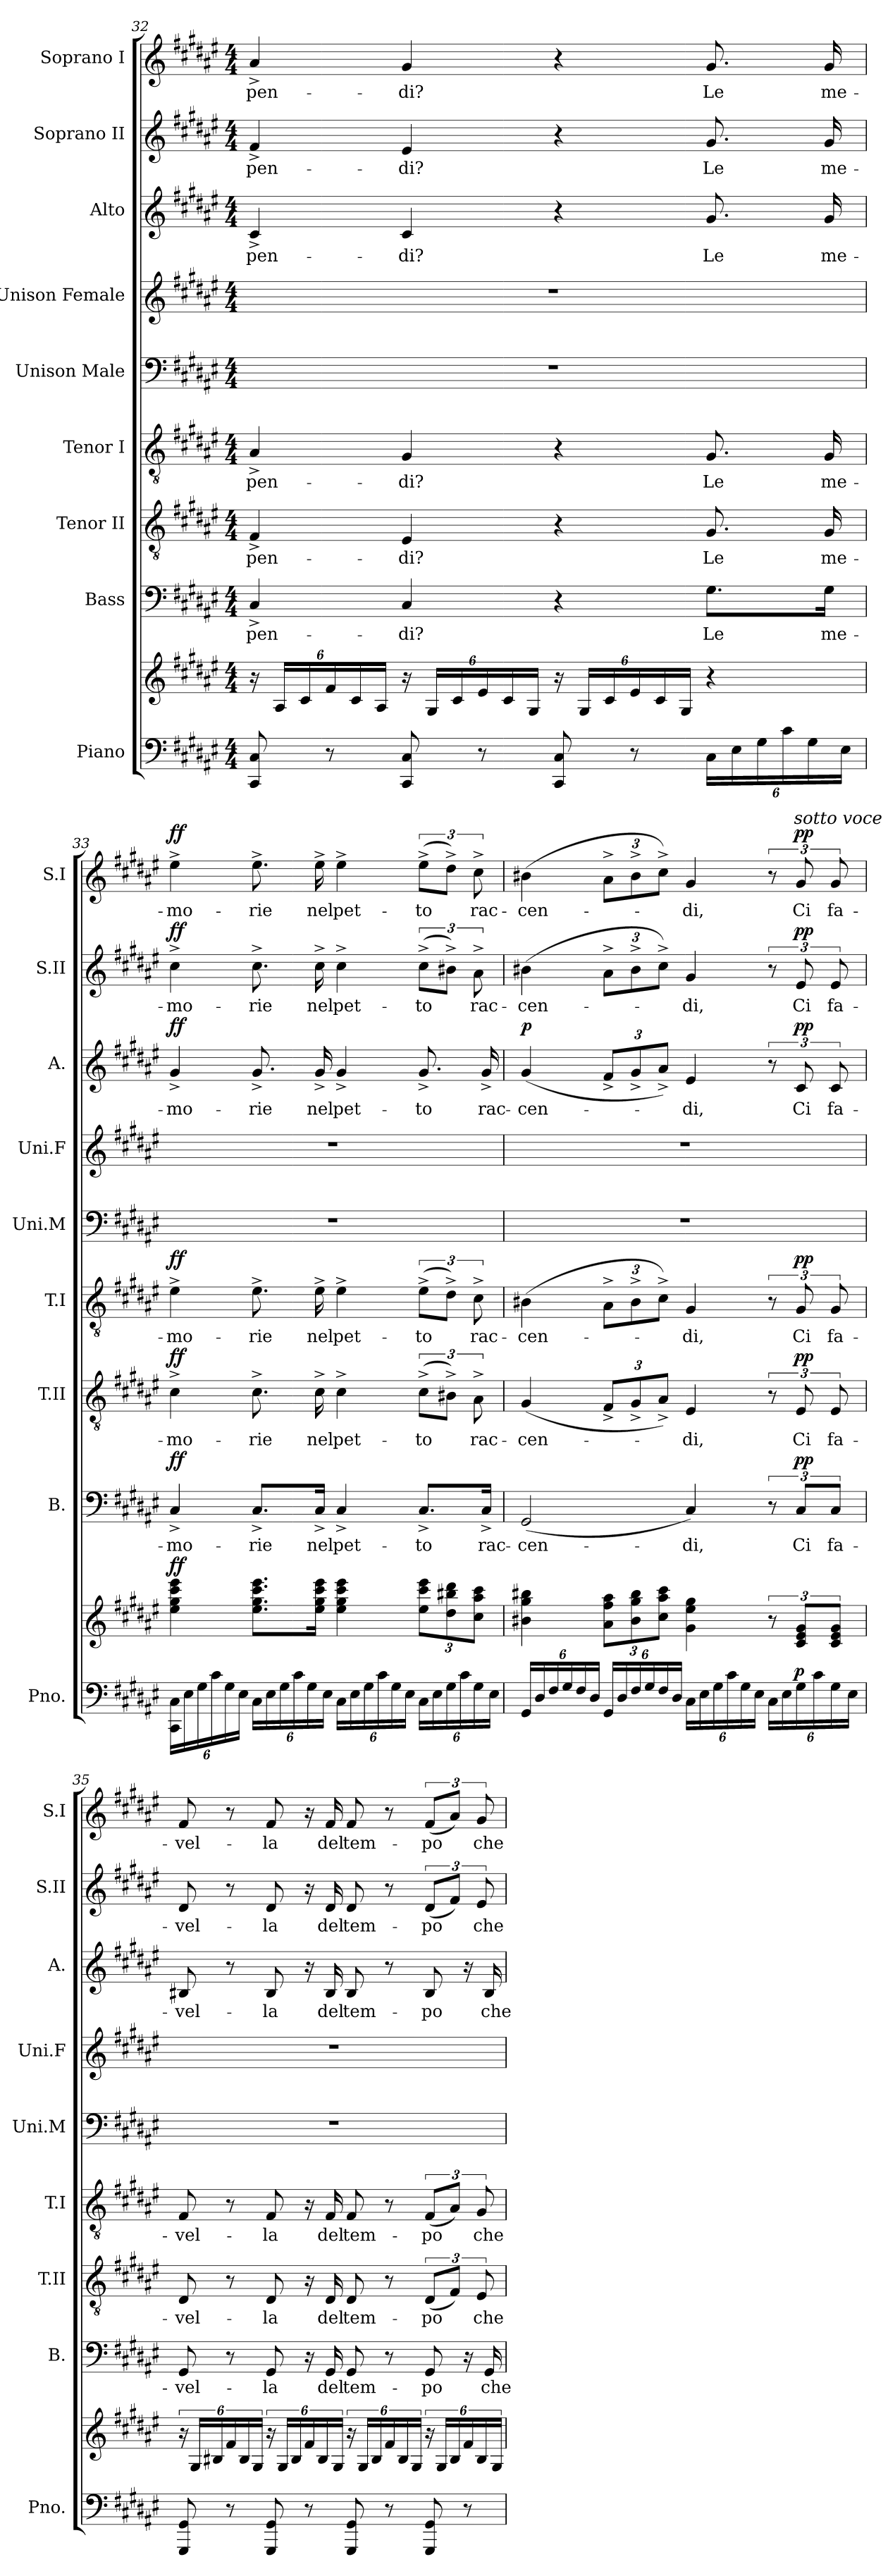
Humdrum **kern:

**kern	**kern	**dynam	**kern	**text	**dynam	**kern	**text	**dynam	**kern	**text	**dynam	**kern	**kern	**kern	**text	**dynam	**kern	**text	**dynam	**kern	**text	**dynam
*part9	*part9	*part9	*part8	*part8	*part8	*part7	*part7	*part7	*part6	*part6	*part6	*part5	*part4	*part3	*part3	*part3	*part2	*part2	*part2	*part1	*part1	*part1
*staff10	*staff9	*staff9/10	*staff8	*staff8	*staff8	*staff7	*staff7	*staff7	*staff6	*staff6	*staff6	*staff5	*staff4	*staff3	*staff3	*staff3	*staff2	*staff2	*staff2	*staff1	*staff1	*staff1
*I"Piano	*	*	*I"Bass	*	*	*I"Tenor II	*	*	*I"Tenor I	*	*	*I"Unison Male	*I"Unison Female	*I"Alto	*	*	*I"Soprano II	*	*	*I"Soprano I	*	*
*I'Pno.	*	*	*I'B.	*	*	*I'T.II	*	*	*I'T.I	*	*	*I'Uni.M	*I'Uni.F	*I'A.	*	*	*I'S.II	*	*	*I'S.I	*	*
!!LO:PB:g=z
*clefF4	*clefG2	*	*clefF4	*	*	*clefGv2	*	*	*clefGv2	*	*	*clefF4	*clefG2	*clefG2	*	*	*clefG2	*	*	*clefG2	*	*
*k[f#c#g#d#a#e#]	*k[f#c#g#d#a#e#]	*	*k[f#c#g#d#a#e#]	*	*	*k[f#c#g#d#a#e#]	*	*	*k[f#c#g#d#a#e#]	*	*	*k[f#c#g#d#a#e#]	*k[f#c#g#d#a#e#]	*k[f#c#g#d#a#e#]	*	*	*k[f#c#g#d#a#e#]	*	*	*k[f#c#g#d#a#e#]	*	*
*M4/4	*M4/4	*	*M4/4	*	*	*M4/4	*	*	*M4/4	*	*	*M4/4	*M4/4	*M4/4	*	*	*M4/4	*	*	*M4/4	*	*
*	*Xbrackettup	*	*	*	*	*	*	*	*	*	*	*	*	*	*	*	*	*	*	*	*	*
=32	=32	=32	=32	=32	=32	=32	=32	=32	=32	=32	=32	=32	=32	=32	=32	=32	=32	=32	=32	=32	=32	=32
!	!	!	!	!LO:LY:b	!	!	!LO:LY:b	!	!	!LO:LY:b	!	!	!	!	!LO:LY:b	!	!	!LO:LY:b	!	!	!LO:LY:b	!
8CC#/ 8C#/	24r	.	4C#^/	pen-	.	4F#^/	pen-	.	4A#^/	pen-	.	1r	1r	4c#^/	pen-	.	4f#^/	pen-	.	4a#^/	pen-	.
.	24A#/LL	.	.	.	.	.	.	.	.	.	.	.	.	.	.	.	.	.	.	.	.	.
.	24c#/	.	.	.	.	.	.	.	.	.	.	.	.	.	.	.	.	.	.	.	.	.
8r	24f#/	.	.	.	.	.	.	.	.	.	.	.	.	.	.	.	.	.	.	.	.	.
.	24c#/	.	.	.	.	.	.	.	.	.	.	.	.	.	.	.	.	.	.	.	.	.
.	24A#/JJ	.	.	.	.	.	.	.	.	.	.	.	.	.	.	.	.	.	.	.	.	.
!	!	!	!	!LO:LY:b	!	!	!LO:LY:b	!	!	!LO:LY:b	!	!	!	!	!LO:LY:b	!	!	!LO:LY:b	!	!	!LO:LY:b	!
8CC#/ 8C#/	24r	.	4C#/	-di?	.	4E#/	-di?	.	4G#/	-di?	.	.	.	4c#/	-di?	.	4e#/	-di?	.	4g#/	-di?	.
.	24G#/LL	.	.	.	.	.	.	.	.	.	.	.	.	.	.	.	.	.	.	.	.	.
.	24c#/	.	.	.	.	.	.	.	.	.	.	.	.	.	.	.	.	.	.	.	.	.
8r	24e#/	.	.	.	.	.	.	.	.	.	.	.	.	.	.	.	.	.	.	.	.	.
.	24c#/	.	.	.	.	.	.	.	.	.	.	.	.	.	.	.	.	.	.	.	.	.
.	24G#/JJ	.	.	.	.	.	.	.	.	.	.	.	.	.	.	.	.	.	.	.	.	.
8CC#/ 8C#/	24r	.	4r	.	.	4r	.	.	4r	.	.	.	.	4r	.	.	4r	.	.	4r	.	.
.	24G#/LL	.	.	.	.	.	.	.	.	.	.	.	.	.	.	.	.	.	.	.	.	.
.	24c#/	.	.	.	.	.	.	.	.	.	.	.	.	.	.	.	.	.	.	.	.	.
8r	24e#/	.	.	.	.	.	.	.	.	.	.	.	.	.	.	.	.	.	.	.	.	.
.	24c#/	.	.	.	.	.	.	.	.	.	.	.	.	.	.	.	.	.	.	.	.	.
.	24G#/JJ	.	.	.	.	.	.	.	.	.	.	.	.	.	.	.	.	.	.	.	.	.
*Xbrackettup	*	*	*	*	*	*	*	*	*	*	*	*	*	*	*	*	*	*	*	*	*	*
!	!	!	!	!LO:LY:b	!	!	!LO:LY:b	!	!	!LO:LY:b	!	!	!	!	!LO:LY:b	!	!	!LO:LY:b	!	!	!LO:LY:b	!
24C#\LL	4r	.	8.G#\L	Le	.	8.G#/	Le	.	8.G#/	Le	.	.	.	8.g#/	Le	.	8.g#/	Le	.	8.g#/	Le	.
24E#\	.	.	.	.	.	.	.	.	.	.	.	.	.	.	.	.	.	.	.	.	.	.
24G#\	.	.	.	.	.	.	.	.	.	.	.	.	.	.	.	.	.	.	.	.	.	.
24c#\	.	.	.	.	.	.	.	.	.	.	.	.	.	.	.	.	.	.	.	.	.	.
24G#\	.	.	.	.	.	.	.	.	.	.	.	.	.	.	.	.	.	.	.	.	.	.
!	!	!	!	!LO:LY:b	!	!	!LO:LY:b	!	!	!LO:LY:b	!	!	!	!	!LO:LY:b	!	!	!LO:LY:b	!	!	!LO:LY:b	!
.	.	.	16G#\Jk	me-	.	16G#/	me-	.	16G#/	me-	.	.	.	16g#/	me-	.	16g#/	me-	.	16g#/	me-	.
24E#\JJ	.	.	.	.	.	.	.	.	.	.	.	.	.	.	.	.	.	.	.	.	.	.
=33	=33	=33	=33	=33	=33	=33	=33	=33	=33	=33	=33	=33	=33	=33	=33	=33	=33	=33	=33	=33	=33	=33
!	!	!LO:DY:a	!	!LO:LY:b	!LO:DY:a	!	!LO:LY:b	!LO:DY:a	!	!LO:LY:b	!LO:DY:a	!	!	!	!LO:LY:b	!LO:DY:a	!	!LO:LY:b	!LO:DY:a	!	!LO:LY:b	!LO:DY:a
24CC#\ 24C#\LL	4ee#\ 4gg#\ 4ccc#\ 4eee#\	ff	4C#^/	-mo-	ff	4c#^\	-mo-	ff	4e#^\	-mo-	ff	1r	1r	4g#^/	-mo-	ff	4cc#^\	-mo-	ff	4ee#^\	-mo-	ff
24E#\	.	.	.	.	.	.	.	.	.	.	.	.	.	.	.	.	.	.	.	.	.	.
24G#\	.	.	.	.	.	.	.	.	.	.	.	.	.	.	.	.	.	.	.	.	.	.
24c#\	.	.	.	.	.	.	.	.	.	.	.	.	.	.	.	.	.	.	.	.	.	.
24G#\	.	.	.	.	.	.	.	.	.	.	.	.	.	.	.	.	.	.	.	.	.	.
24E#\JJ	.	.	.	.	.	.	.	.	.	.	.	.	.	.	.	.	.	.	.	.	.	.
!	!	!	!	!LO:LY:b	!	!	!LO:LY:b	!	!	!LO:LY:b	!	!	!	!	!LO:LY:b	!	!	!LO:LY:b	!	!	!LO:LY:b	!
24C#\LL	8.ee#\ 8.gg#\ 8.ccc#\ 8.eee#\L	.	8.C#^/L	-rie	.	8.c#^\	-rie	.	8.e#^\	-rie	.	.	.	8.g#^/	-rie	.	8.cc#^\	-rie	.	8.ee#^\	-rie	.
24E#\	.	.	.	.	.	.	.	.	.	.	.	.	.	.	.	.	.	.	.	.	.	.
24G#\	.	.	.	.	.	.	.	.	.	.	.	.	.	.	.	.	.	.	.	.	.	.
24c#\	.	.	.	.	.	.	.	.	.	.	.	.	.	.	.	.	.	.	.	.	.	.
24G#\	.	.	.	.	.	.	.	.	.	.	.	.	.	.	.	.	.	.	.	.	.	.
!	!	!	!	!LO:LY:b	!	!	!LO:LY:b	!	!	!LO:LY:b	!	!	!	!	!LO:LY:b	!	!	!LO:LY:b	!	!	!LO:LY:b	!
.	16ee#\ 16gg#\ 16ccc#\ 16eee#\Jk	.	16C#^/Jk	nel	.	16c#^\	nel	.	16e#^\	nel	.	.	.	16g#^/	nel	.	16cc#^\	nel	.	16ee#^\	nel	.
24E#\JJ	.	.	.	.	.	.	.	.	.	.	.	.	.	.	.	.	.	.	.	.	.	.
!	!	!	!	!LO:LY:b	!	!	!LO:LY:b	!	!	!LO:LY:b	!	!	!	!	!LO:LY:b	!	!	!LO:LY:b	!	!	!LO:LY:b	!
24C#\LL	4ee#\ 4gg#\ 4ccc#\ 4eee#\	.	4C#^/	pet-	.	4c#^\	pet-	.	4e#^\	pet-	.	.	.	4g#^/	pet-	.	4cc#^\	pet-	.	4ee#^\	pet-	.
24E#\	.	.	.	.	.	.	.	.	.	.	.	.	.	.	.	.	.	.	.	.	.	.
24G#\	.	.	.	.	.	.	.	.	.	.	.	.	.	.	.	.	.	.	.	.	.	.
24c#\	.	.	.	.	.	.	.	.	.	.	.	.	.	.	.	.	.	.	.	.	.	.
24G#\	.	.	.	.	.	.	.	.	.	.	.	.	.	.	.	.	.	.	.	.	.	.
24E#\JJ	.	.	.	.	.	.	.	.	.	.	.	.	.	.	.	.	.	.	.	.	.	.
!	!	!	!	!LO:LY:b	!	!	!LO:LY:b	!	!	!LO:LY:b	!	!	!	!	!LO:LY:b	!	!	!LO:LY:b	!	!	!LO:LY:b	!
24C#\LL	12ee#\ 12ccc#\ 12eee#\L	.	8.C#^/L	-to	.	(>12c#^\L	-to	.	(>12e#^\L	-to	.	.	.	8.g#^/	-to	.	(>12cc#^\L	-to	.	(>12ee#^\L	-to	.
24E#\	.	.	.	.	.	.	.	.	.	.	.	.	.	.	.	.	.	.	.	.	.	.
24G#\	12dd#\ 12bb#X\ 12ddd#\	.	.	.	.	12B#X^\J)	.	.	12d#^\J)	.	.	.	.	.	.	.	12b#X^\J)	.	.	12dd#^\J)	.	.
24c#\	.	.	.	.	.	.	.	.	.	.	.	.	.	.	.	.	.	.	.	.	.	.
!	!	!	!	!	!	!	!LO:LY:b	!	!	!LO:LY:b	!	!	!	!	!	!	!	!LO:LY:b	!	!	!LO:LY:b	!
24G#\	12cc#\ 12aa#\ 12ccc#\J	.	.	.	.	12A#^\	rac-	.	12c#^\	rac-	.	.	.	.	.	.	12a#^\	rac-	.	12cc#^\	rac-	.
!	!	!	!	!LO:LY:b	!	!	!	!	!	!	!	!	!	!	!LO:LY:b	!	!	!	!	!	!	!
.	.	.	16C#^/Jk	rac-	.	.	.	.	.	.	.	.	.	16g#^/	rac-	.	.	.	.	.	.	.
24E#\JJ	.	.	.	.	.	.	.	.	.	.	.	.	.	.	.	.	.	.	.	.	.	.
!!LO:PB:g=z
=34	=34	=34	=34	=34	=34	=34	=34	=34	=34	=34	=34	=34	=34	=34	=34	=34	=34	=34	=34	=34	=34	=34
!	!	!	!	!LO:LY:b	!	!	!LO:LY:b	!	!	!LO:LY:b	!	!	!	!	!LO:LY:b	!LO:DY:a	!	!LO:LY:b	!	!	!LO:LY:b	!
24GG#/LL	4b#X\ 4gg#\ 4bb#X\	.	(<2GG#/	-cen-	.	(<4G#/	-cen-	.	(>4B#X\	-cen-	.	1r	1r	(<4g#/	-cen-	p	(>4b#X\	-cen-	.	(>4b#X\	-cen-	.
24D#/	.	.	.	.	.	.	.	.	.	.	.	.	.	.	.	.	.	.	.	.	.	.
24F#/	.	.	.	.	.	.	.	.	.	.	.	.	.	.	.	.	.	.	.	.	.	.
24G#/	.	.	.	.	.	.	.	.	.	.	.	.	.	.	.	.	.	.	.	.	.	.
24F#/	.	.	.	.	.	.	.	.	.	.	.	.	.	.	.	.	.	.	.	.	.	.
24D#/JJ	.	.	.	.	.	.	.	.	.	.	.	.	.	.	.	.	.	.	.	.	.	.
*	*	*	*	*	*	*Xbrackettup	*	*	*Xbrackettup	*	*	*	*	*Xbrackettup	*	*	*Xbrackettup	*	*	*Xbrackettup	*	*
24GG#/LL	12a#\ 12ff#\ 12aa#\L	.	.	.	.	12F#^/L	.	.	12A#^\L	.	.	.	.	12f#^/L	.	.	12a#^\L	.	.	12a#^\L	.	.
24D#/	.	.	.	.	.	.	.	.	.	.	.	.	.	.	.	.	.	.	.	.	.	.
24F#/	12b#\ 12gg#\ 12bb#\	.	.	.	.	12G#^/	.	.	12B#^\	.	.	.	.	12g#^/	.	.	12b#^\	.	.	12b#^\	.	.
24G#/	.	.	.	.	.	.	.	.	.	.	.	.	.	.	.	.	.	.	.	.	.	.
24F#/	12cc#\ 12aa#\ 12ccc#\J	.	.	.	.	12A#^/J)	.	.	12c#^\J)	.	.	.	.	12a#^/J)	.	.	12cc#^\J)	.	.	12cc#^\J)	.	.
24D#/JJ	.	.	.	.	.	.	.	.	.	.	.	.	.	.	.	.	.	.	.	.	.	.
!	!	!	!	!LO:LY:b	!	!	!LO:LY:b	!	!	!LO:LY:b	!	!	!	!	!LO:LY:b	!	!	!LO:LY:b	!	!	!LO:LY:b	!
24C#\LL	4g#\ 4ee#\ 4gg#\	.	4C#/)	-di,	.	4E#/	-di,	.	4G#/	-di,	.	.	.	4e#/	-di,	.	4g#/	-di,	.	4g#/	-di,	.
24E#\	.	.	.	.	.	.	.	.	.	.	.	.	.	.	.	.	.	.	.	.	.	.
24G#\	.	.	.	.	.	.	.	.	.	.	.	.	.	.	.	.	.	.	.	.	.	.
24c#\	.	.	.	.	.	.	.	.	.	.	.	.	.	.	.	.	.	.	.	.	.	.
24G#\	.	.	.	.	.	.	.	.	.	.	.	.	.	.	.	.	.	.	.	.	.	.
24E#\JJ	.	.	.	.	.	.	.	.	.	.	.	.	.	.	.	.	.	.	.	.	.	.
*	*brackettup	*	*	*	*	*brackettup	*	*	*brackettup	*	*	*	*	*brackettup	*	*	*brackettup	*	*	*brackettup	*	*
24C#\LL	12r	.	12r	.	.	12r	.	.	12r	.	.	.	.	12r	.	.	12r	.	.	12r	.	.
24E#\	.	.	.	.	.	.	.	.	.	.	.	.	.	.	.	.	.	.	.	.	.	.
!	!	!	!	!	!	!	!	!	!	!	!	!	!	!	!	!	!	!	!	!LO:TX:a:i:t=sotto voce	!	!
!	!	!LO:DY:a=2	!	!LO:LY:b	!LO:DY:a	!	!LO:LY:b	!LO:DY:a	!	!LO:LY:b	!LO:DY:a	!	!	!	!LO:LY:b	!LO:DY:a	!	!LO:LY:b	!LO:DY:a	!	!LO:LY:b	!LO:DY:a
24G#\	12c#/ 12e#/ 12g#/L	p	12C#/L	Ci	pp	12E#/	Ci	pp	12G#/	Ci	pp	.	.	12c#/	Ci	pp	12e#/	Ci	pp	12g#/	Ci	pp
24c#\	.	.	.	.	.	.	.	.	.	.	.	.	.	.	.	.	.	.	.	.	.	.
!	!	!	!	!LO:LY:b	!	!	!LO:LY:b	!	!	!LO:LY:b	!	!	!	!	!LO:LY:b	!	!	!LO:LY:b	!	!	!LO:LY:b	!
24G#\	12c#/ 12e#/ 12g#/J	.	12C#/J	fa-	.	12E#/	fa-	.	12G#/	fa-	.	.	.	12c#/	fa-	.	12e#/	fa-	.	12g#/	fa-	.
24E#\JJ	.	.	.	.	.	.	.	.	.	.	.	.	.	.	.	.	.	.	.	.	.	.
=35	=35	=35	=35	=35	=35	=35	=35	=35	=35	=35	=35	=35	=35	=35	=35	=35	=35	=35	=35	=35	=35	=35
!	!	!	!	!LO:LY:b	!	!	!LO:LY:b	!	!	!LO:LY:b	!	!	!	!	!LO:LY:b	!	!	!LO:LY:b	!	!	!LO:LY:b	!
8GGG#/ 8GG#/	24r	.	8GG#/	-vel-	.	8D#/	-vel-	.	8F#/	-vel-	.	1r	1r	8B#X/	-vel-	.	8d#/	-vel-	.	8f#/	-vel-	.
.	24G#/LL	.	.	.	.	.	.	.	.	.	.	.	.	.	.	.	.	.	.	.	.	.
.	24B#X/	.	.	.	.	.	.	.	.	.	.	.	.	.	.	.	.	.	.	.	.	.
8r	24f#/	.	8r	.	.	8r	.	.	8r	.	.	.	.	8r	.	.	8r	.	.	8r	.	.
.	24B#/	.	.	.	.	.	.	.	.	.	.	.	.	.	.	.	.	.	.	.	.	.
.	24G#/JJ	.	.	.	.	.	.	.	.	.	.	.	.	.	.	.	.	.	.	.	.	.
!	!	!	!	!LO:LY:b	!	!	!LO:LY:b	!	!	!LO:LY:b	!	!	!	!	!LO:LY:b	!	!	!LO:LY:b	!	!	!LO:LY:b	!
8GGG#/ 8GG#/	24r	.	8GG#/	-la	.	8D#/	-la	.	8F#/	-la	.	.	.	8B#/	-la	.	8d#/	-la	.	8f#/	-la	.
.	24G#/LL	.	.	.	.	.	.	.	.	.	.	.	.	.	.	.	.	.	.	.	.	.
.	24B#/	.	.	.	.	.	.	.	.	.	.	.	.	.	.	.	.	.	.	.	.	.
8r	24f#/	.	16r	.	.	16r	.	.	16r	.	.	.	.	16r	.	.	16r	.	.	16r	.	.
.	24B#/	.	.	.	.	.	.	.	.	.	.	.	.	.	.	.	.	.	.	.	.	.
!	!	!	!	!LO:LY:b	!	!	!LO:LY:b	!	!	!LO:LY:b	!	!	!	!	!LO:LY:b	!	!	!LO:LY:b	!	!	!LO:LY:b	!
.	.	.	16GG#/	del	.	16D#/	del	.	16F#/	del	.	.	.	16B#/	del	.	16d#/	del	.	16f#/	del	.
.	24G#/JJ	.	.	.	.	.	.	.	.	.	.	.	.	.	.	.	.	.	.	.	.	.
!	!	!	!	!LO:LY:b	!	!	!LO:LY:b	!	!	!LO:LY:b	!	!	!	!	!LO:LY:b	!	!	!LO:LY:b	!	!	!LO:LY:b	!
8GGG#/ 8GG#/	24r	.	8GG#/	tem-	.	8D#/	tem-	.	8F#/	tem-	.	.	.	8B#/	tem-	.	8d#/	tem-	.	8f#/	tem-	.
.	24G#/LL	.	.	.	.	.	.	.	.	.	.	.	.	.	.	.	.	.	.	.	.	.
.	24B#/	.	.	.	.	.	.	.	.	.	.	.	.	.	.	.	.	.	.	.	.	.
8r	24f#/	.	8r	.	.	8r	.	.	8r	.	.	.	.	8r	.	.	8r	.	.	8r	.	.
.	24B#/	.	.	.	.	.	.	.	.	.	.	.	.	.	.	.	.	.	.	.	.	.
.	24G#/JJ	.	.	.	.	.	.	.	.	.	.	.	.	.	.	.	.	.	.	.	.	.
!	!	!	!	!LO:LY:b	!	!	!LO:LY:b	!	!	!LO:LY:b	!	!	!	!	!LO:LY:b	!	!	!LO:LY:b	!	!	!LO:LY:b	!
8GGG#/ 8GG#/	24r	.	8GG#/	-po	.	(<12D#/L	-po	.	(<12F#/L	-po	.	.	.	8B#/	-po	.	(<12d#/L	-po	.	(<12f#/L	-po	.
.	24G#/LL	.	.	.	.	.	.	.	.	.	.	.	.	.	.	.	.	.	.	.	.	.
.	24B#/	.	.	.	.	12F#/J)	.	.	12A#/J)	.	.	.	.	.	.	.	12f#/J)	.	.	12a#/J)	.	.
8r	24f#/	.	16r	.	.	.	.	.	.	.	.	.	.	16r	.	.	.	.	.	.	.	.
!	!	!	!	!	!	!	!LO:LY:b	!	!	!LO:LY:b	!	!	!	!	!	!	!	!LO:LY:b	!	!	!LO:LY:b	!
.	24B#/	.	.	.	.	12E#/	che	.	12G#/	che	.	.	.	.	.	.	12e#/	che	.	12g#/	che	.
!	!	!	!	!LO:LY:b	!	!	!	!	!	!	!	!	!	!	!LO:LY:b	!	!	!	!	!	!	!
.	.	.	16GG#/	che	.	.	.	.	.	.	.	.	.	16B#/	che	.	.	.	.	.	.	.
.	24G#/JJ	.	.	.	.	.	.	.	.	.	.	.	.	.	.	.	.	.	.	.	.	.
=	=	=	=	=	=	=	=	=	=	=	=	=	=	=	=	=	=	=	=	=	=	=
*-	*-	*-	*-	*-	*-	*-	*-	*-	*-	*-	*-	*-	*-	*-	*-	*-	*-	*-	*-	*-	*-	*-
